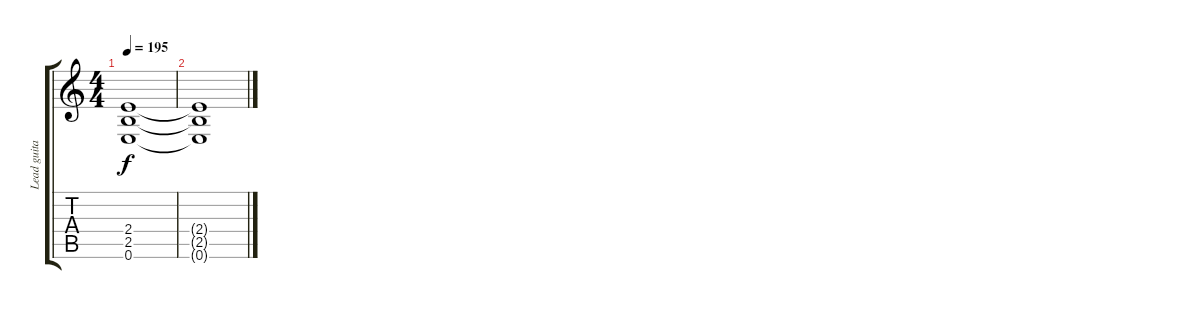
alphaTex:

\track ("Lead guitar" "Lead guita") {instrument overdrivenguitar}
\staff {score tabs}
\tuning (E4 B3 G3 D3 A2 E2) {hide}
\ts (4 4)
\tempo 195
\clef g2
\ks c
(2.4{t} 2.5{t} 0.6{t}).1{dy f} |
(2.4{t} 2.5{t} 0.6{t}).1
